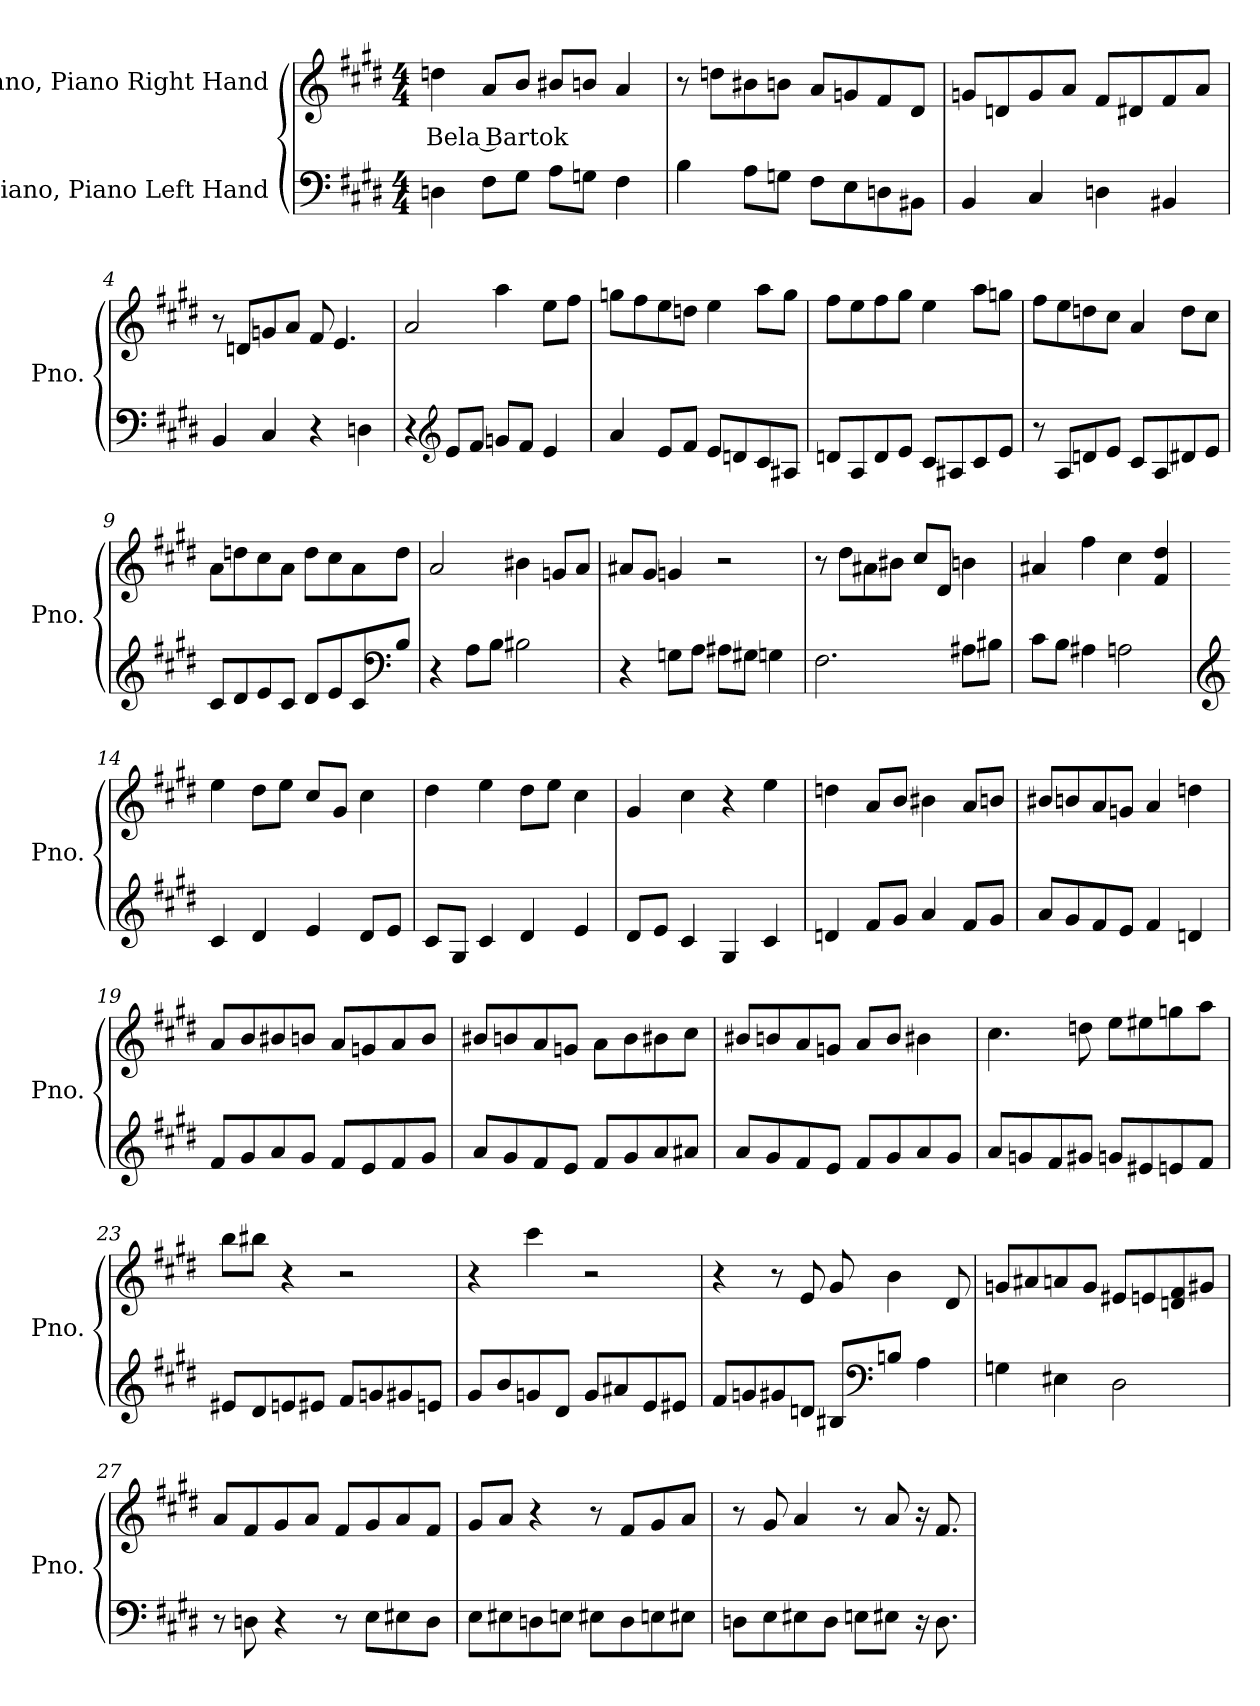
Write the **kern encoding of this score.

**kern	**kern	**text
*part2	*part1	*part1
*staff2	*staff1	*staff1
*I"Piano, Piano Left Hand	*I"Piano, Piano Right Hand	*
*I'Pno.	*I'Pno.	*
*clefF4	*clefG2	*
*k[f#c#g#d#]	*k[f#c#g#d#]	*
*M4/4	*M4/4	*
*MM120	*MM120	*
=1	=1	=1
!	!	!LO:LY:b
4Dn\	4ddn\	Bela Bartok
8F#\L	8a/L	.
8G#\J	8b/J	.
8A\L	8b#X/L	.
8Gn\J	8bn/J	.
4F#\	4a/	.
=2	=2	=2
4B\	8r	.
.	8ddn\L	.
8A\L	8b#X\	.
8Gn\J	8bn\J	.
8F#\L	8a/L	.
8E\	8gn/	.
8Dn\	8f#/	.
8BB#X\J	8d#/J	.
!!LO:LB:g=z
=3	=3	=3
4BB/	8gn/L	.
.	8dn/	.
4C#/	8g/	.
.	8a/J	.
4Dn\	8f#/L	.
.	8d#X/	.
4BB#X/	8f#/	.
.	8a/J	.
=4	=4	=4
4BB/	8r	.
.	8dn/L	.
4C#/	8gn/	.
.	8a/J	.
4r	8f#/	.
.	4.e/	.
4Dn\	.	.
=5	=5	=5
4r	2a/	.
*clefG2	*	*
8e/L	.	.
8f#/J	.	.
8gn/L	4aa\	.
8f#/J	.	.
4e/	8ee\L	.
.	8ff#\J	.
=6	=6	=6
4a/	8ggn\L	.
.	8ff#\	.
8e/L	8ee\	.
8f#/J	8ddn\J	.
8e/L	4ee\	.
8dn/	.	.
8c#/	8aa\L	.
8A#X/J	8gg\J	.
!!LO:LB:g=z
=7	=7	=7
8dn/L	8ff#\L	.
8A/	8ee\	.
8d/	8ff#\	.
8e/J	8gg#\J	.
8c#/L	4ee\	.
8A#X/	.	.
8c#/	8aa\L	.
8e/J	8ggn\J	.
=8	=8	=8
8r	8ff#\L	.
8A/L	8ee\	.
8dn/	8ddn\	.
8e/J	8cc#\J	.
8c#/L	4a/	.
8A/	.	.
8d#X/	8dd\L	.
8e/J	8cc#\J	.
=9	=9	=9
8c#/L	8a\L	.
8d#/	8ddn\	.
8e/	8cc#\	.
8c#/J	8a\J	.
8d#/L	8dd\L	.
8e/	8cc#\	.
8c#/	8a\	.
*clefF4	*	*
8B/J	8dd\J	.
=10	=10	=10
4r	2a/	.
8A\L	.	.
8B\J	.	.
2B#X\	4b#X\	.
.	8gn/L	.
.	8a/J	.
!!LO:LB:g=z
=11	=11	=11
4r	8a#X/L	.
.	8g#/J	.
8Gn\L	4gn/	.
8A\J	.	.
8A#X\L	2r	.
8G#X\J	.	.
4Gn\	.	.
=12	=12	=12
2.F#\	8r	.
.	8dd#\L	.
.	8a#X\	.
.	8b#X\J	.
.	8cc#/L	.
.	8d#/J	.
8A#X\L	4bn\	.
8B#X\J	.	.
=13	=13	=13
8c#\L	4a#X/	.
8B\J	.	.
4A#X\	4ff#\	.
2An\	4cc#\	.
.	4f#/ 4dd#/	.
=14	=14	=14
*clefG2	*	*
4c#/	4ee\	.
4d#/	8dd#\L	.
.	8ee\J	.
4e/	8cc#/L	.
.	8g#/J	.
8d#/L	4cc#\	.
8e/J	.	.
!!LO:LB:g=z
=15	=15	=15
8c#/L	4dd#\	.
8G#/J	.	.
4c#/	4ee\	.
4d#/	8dd#\L	.
.	8ee\J	.
4e/	4cc#\	.
=16	=16	=16
8d#/L	4g#/	.
8e/J	.	.
4c#/	4cc#\	.
4G#/	4r	.
4c#/	4ee\	.
=17	=17	=17
4dn/	4ddn\	.
8f#/L	8a/L	.
8g#/J	8b/J	.
4a/	4b#X\	.
8f#/L	8a/L	.
8g#/J	8bn/J	.
=18	=18	=18
8a/L	8b#X/L	.
8g#/	8bn/	.
8f#/	8a/	.
8e/J	8gn/J	.
4f#/	4a/	.
4dn/	4ddn\	.
=19	=19	=19
8f#/L	8a/L	.
8g#/	8b/	.
8a/	8b#X/	.
8g#/J	8bn/J	.
8f#/L	8a/L	.
8e/	8gn/	.
8f#/	8a/	.
8g#/J	8b/J	.
!!LO:LB:g=z
=20	=20	=20
8a/L	8b#X/L	.
8g#/	8bn/	.
8f#/	8a/	.
8e/J	8gn/J	.
8f#/L	8a\L	.
8g#/	8b\	.
8a/	8b#X\	.
8a#X/J	8cc#\J	.
=21	=21	=21
8a/L	8b#X/L	.
8g#/	8bn/	.
8f#/	8a/	.
8e/J	8gn/J	.
8f#/L	8a/L	.
8g#/	8b/J	.
8a/	4b#X\	.
8g#/J	.	.
=22	=22	=22
8a/L	4.cc#\	.
8gn/	.	.
8f#/	.	.
8g#X/J	8ddn\	.
8gn/L	8ee\L	.
8e#X/	8ee#X\	.
8en/	8ggn\	.
8f#/J	8aa\J	.
!!LO:PB:g=z
=23	=23	=23
8e#X/L	8bb\L	.
8d#/	8bb#X\J	.
8en/	4r	.
8e#X/J	.	.
8f#/L	2r	.
8gn/	.	.
8g#X/	.	.
8en/J	.	.
=24	=24	=24
8g#/L	4r	.
8b/	.	.
8gn/	4ccc#\	.
8d#/J	.	.
8g/L	2r	.
8a#X/	.	.
8e/	.	.
8e#X/J	.	.
=25	=25	=25
8f#/L	4r	.
8gn/	.	.
8g#X/	8r	.
8dn/J	8e/	.
8B#X/L	8g#/	.
*clefF4	*	*
8Bn/J	4b\	.
4A\	.	.
.	8d#/	.
!!LO:LB:g=z
=26	=26	=26
4Gn\	8gn/L	.
.	8a#X/	.
4E#X\	8an/	.
.	8g/J	.
2D#\	8e#X/L	.
.	8en/	.
.	8dn/ 8f#/	.
.	8g#X/J	.
=27	=27	=27
8r	8a/L	.
8Dn\	8f#/	.
4r	8g#/	.
.	8a/J	.
8r	8f#/L	.
8E\L	8g#/	.
8E#X\	8a/	.
8D\J	8f#/J	.
=28	=28	=28
8E\L	8g#/L	.
8E#X\	8a/J	.
8Dn\	4r	.
8En\J	.	.
8E#X\L	8r	.
8D\	8f#/L	.
8En\	8g#/	.
8E#X\J	8a/J	.
!!LO:LB:g=z
=29	=29	=29
8Dn\L	8r	.
8E\	8g#/	.
8E#X\	4a/	.
8D\J	.	.
8En\L	8r	.
8E#X\J	8a/	.
16r	16r	.
8.D\	8.f#/	.
=	=	=
*-	*-	*-
